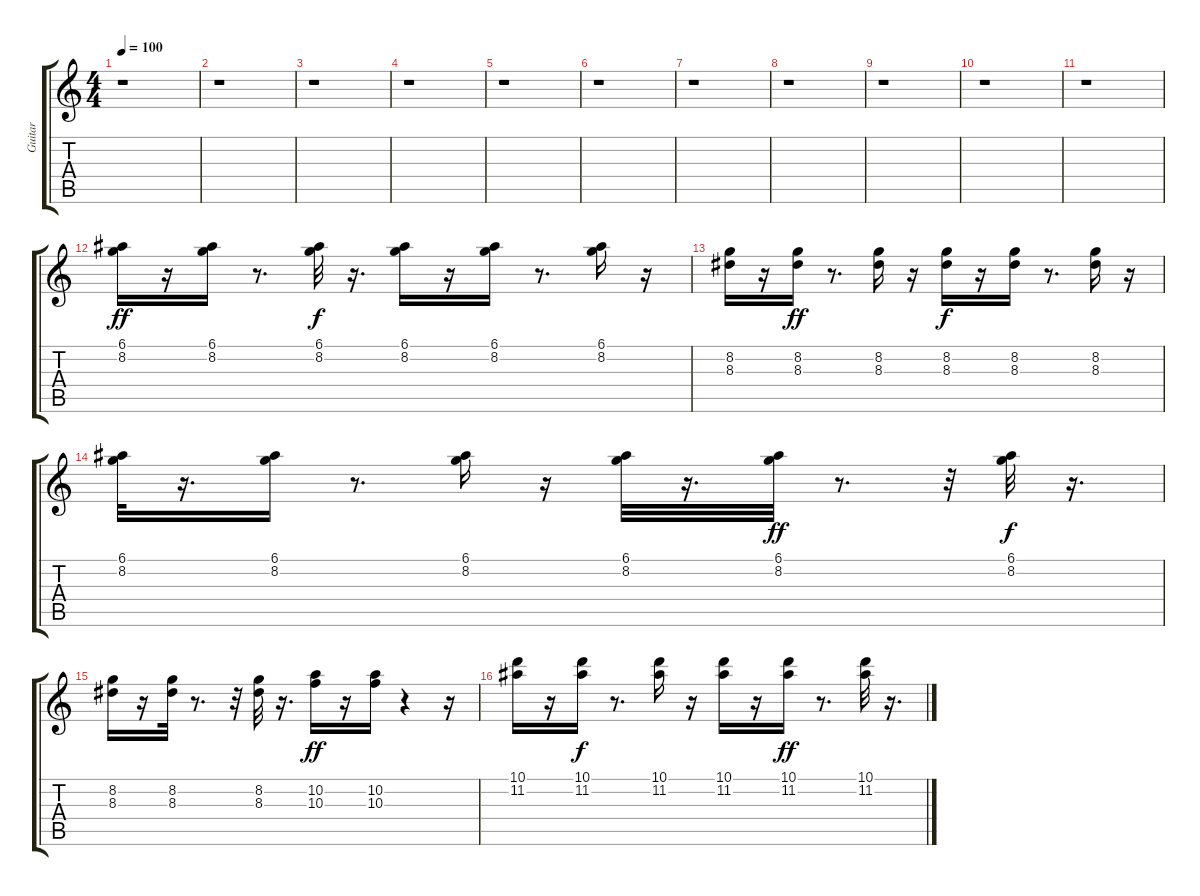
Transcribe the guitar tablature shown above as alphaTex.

\track ("Guitar" "Guitar") {instrument electricguitarclean}
\staff {score tabs}
\tuning (E4 B3 G3 D3 A2 E2) {hide}
\ts (4 4)
\tempo 100
\clef g2
\ks c
r.1{dy ff} |
r.1 |
r.1 |
r.1 |
r.1 |
r.1 |
r.1 |
r.1 |
r.1 |
r.1 |
r.1 |
(6.1 8.2).16 r.16 (6.1 8.2).16 r.8{d} (6.1 8.2).32{dy f} r.16{d} (6.1 8.2).16 r.16 (6.1 8.2).16 r.8{d} (6.1 8.2).16 r.16 |
(8.2 8.3).16 r.16 (8.2 8.3).16{dy ff} r.8{d} (8.2 8.3).16 r.16 (8.2 8.3).16{dy f} r.16 (8.2 8.3).16 r.8{d} (8.2 8.3).16 r.16 |
(6.1 8.2).32 r.16{d} (6.1 8.2).16 r.8{d} (6.1 8.2).16 r.16 (6.1 8.2).32 r.16{d} (6.1 8.2).32{dy ff} r.8{d} r.32 (6.1 8.2).32{dy f} r.16{d} |
(8.2 8.3).16 r.16 (8.2 8.3).32 r.8{d} r.32 (8.2 8.3).32 r.16{d} (10.2 10.3).16{dy ff} r.16 (10.2 10.3).16 r.4 r.16 |
(10.1 11.2).16 r.16 (10.1 11.2).16{dy f} r.8{d} (10.1 11.2).16 r.16 (10.1 11.2).16 r.16 (10.1 11.2).16{dy ff} r.8{d} (10.1 11.2).32 r.16{d}
